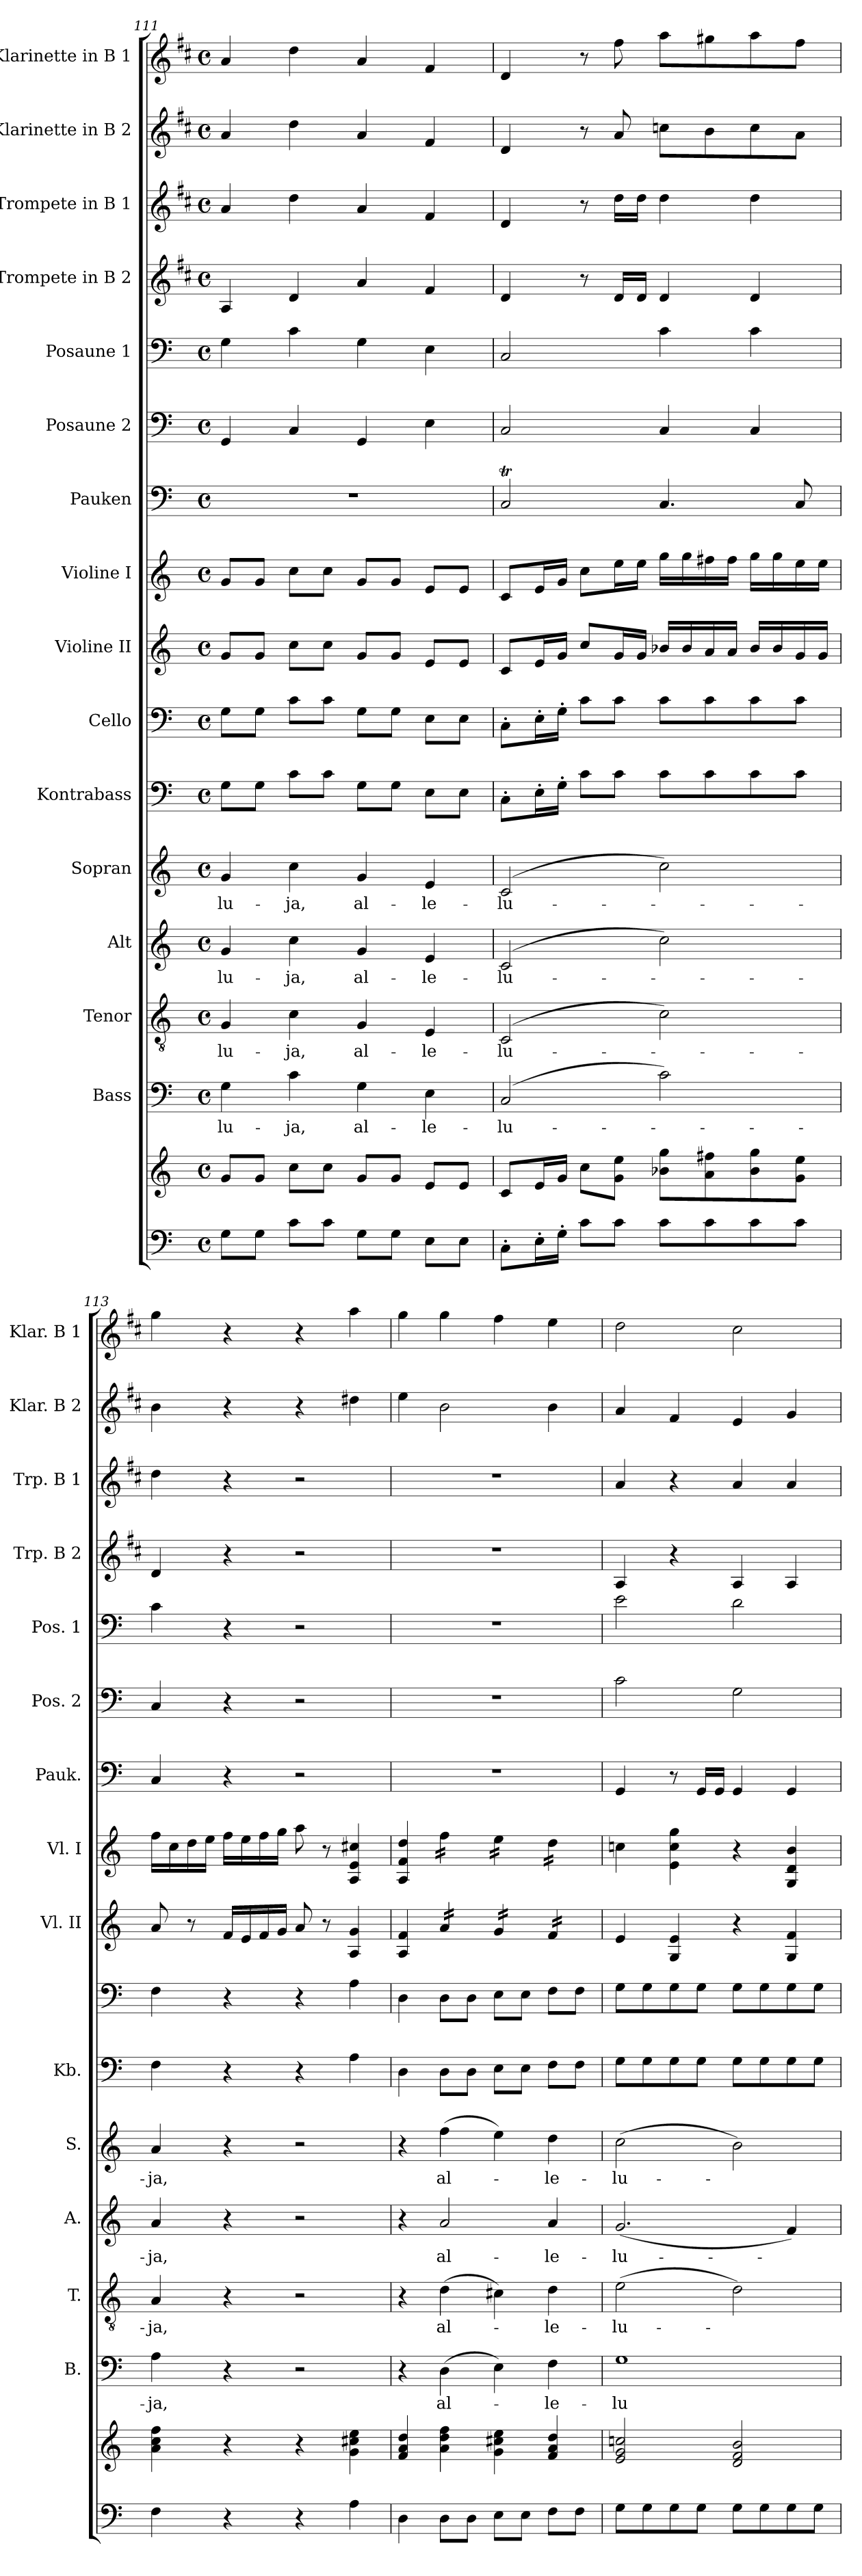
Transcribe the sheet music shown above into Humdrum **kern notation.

**kern	**kern	**kern	**text	**kern	**text	**kern	**text	**kern	**text	**kern	**kern	**kern	**kern	**kern	**kern	**kern	**kern	**kern	**kern	**kern
*part16	*part16	*part15	*part15	*part14	*part14	*part13	*part13	*part12	*part12	*part11	*part10	*part9	*part8	*part7	*part6	*part5	*part4	*part3	*part2	*part1
*staff17	*staff16	*staff15	*staff15	*staff14	*staff14	*staff13	*staff13	*staff12	*staff12	*staff11	*staff10	*staff9	*staff8	*staff7	*staff6	*staff5	*staff4	*staff3	*staff2	*staff1
*	*	*I"Bass	*	*I"Tenor	*	*I"Alt	*	*I"Sopran	*	*I"Kontrabass	*I"Cello	*I"Violine II	*I"Violine I	*I"Pauken	*I"Posaune 2	*I"Posaune 1	*I"Trompete in B 2	*I"Trompete in B 1	*I"Klarinette in B 2	*I"Klarinette in B 1
*	*	*I'B.	*	*I'T.	*	*I'A.	*	*I'S.	*	*I'Kb.	*	*I'Vl. II	*I'Vl. I	*I'Pauk.	*I'Pos. 2	*I'Pos. 1	*I'Trp. B 2	*I'Trp. B 1	*I'Klar. B 2	*I'Klar. B 1
*clefF4	*clefG2	*clefF4	*	*clefGv2	*	*clefG2	*	*clefG2	*	*clefF4	*clefF4	*clefG2	*clefG2	*clefF4	*clefF4	*clefF4	*clefG2	*clefG2	*clefG2	*clefG2
*	*	*	*	*	*	*	*	*	*	*ITrd7c12	*	*	*	*	*	*	*ITrd1c2	*ITrd1c2	*ITrd1c2	*ITrd1c2
*k[]	*k[]	*k[]	*	*k[]	*	*k[]	*	*k[]	*	*k[]	*k[]	*k[]	*k[]	*k[]	*k[]	*k[]	*k[]	*k[]	*k[]	*k[]
*C:	*C:	*C:	*	*C:	*	*C:	*	*C:	*	*C:	*C:	*C:	*C:	*C:	*C:	*C:	*C:	*C:	*C:	*C:
*M4/4	*M4/4	*M4/4	*	*M4/4	*	*M4/4	*	*M4/4	*	*M4/4	*M4/4	*M4/4	*M4/4	*M4/4	*M4/4	*M4/4	*M4/4	*M4/4	*M4/4	*M4/4
*met(c)	*met(c)	*met(c)	*	*met(c)	*	*met(c)	*	*met(c)	*	*met(c)	*met(c)	*met(c)	*met(c)	*met(c)	*met(c)	*met(c)	*met(c)	*met(c)	*met(c)	*met(c)
=111	=111	=111	=111	=111	=111	=111	=111	=111	=111	=111	=111	=111	=111	=111	=111	=111	=111	=111	=111	=111
!	!	!	!LO:LY:b	!	!LO:LY:b	!	!LO:LY:b	!	!LO:LY:b	!	!	!	!	!	!	!	!	!	!	!
8G\L	8g/L	4G\	-lu-	4G/	-lu-	4g/	-lu-	4g/	-lu-	8GG\L	8G\L	8g/L	8g/L	1r	4GG/	4G\	4G/	4g/	4g/	4g/
8G\J	8g/J	.	.	.	.	.	.	.	.	8GG\J	8G\J	8g/J	8g/J	.	.	.	.	.	.	.
!	!	!	!LO:LY:b	!	!LO:LY:b	!	!LO:LY:b	!	!LO:LY:b	!	!	!	!	!	!	!	!	!	!	!
8c\L	8cc\L	4c\	-ja,	4c\	-ja,	4cc\	-ja,	4cc\	-ja,	8C\L	8c\L	8cc\L	8cc\L	.	4C/	4c\	4c/	4cc\	4cc\	4cc\
8c\J	8cc\J	.	.	.	.	.	.	.	.	8C\J	8c\J	8cc\J	8cc\J	.	.	.	.	.	.	.
!	!	!	!LO:LY:b	!	!LO:LY:b	!	!LO:LY:b	!	!LO:LY:b	!	!	!	!	!	!	!	!	!	!	!
8G\L	8g/L	4G\	al-	4G/	al-	4g/	al-	4g/	al-	8GG\L	8G\L	8g/L	8g/L	.	4GG/	4G\	4g/	4g/	4g/	4g/
8G\J	8g/J	.	.	.	.	.	.	.	.	8GG\J	8G\J	8g/J	8g/J	.	.	.	.	.	.	.
!	!	!	!LO:LY:b	!	!LO:LY:b	!	!LO:LY:b	!	!LO:LY:b	!	!	!	!	!	!	!	!	!	!	!
8E\L	8e/L	4E\	-le-	4E/	-le-	4e/	-le-	4e/	-le-	8EE\L	8E\L	8e/L	8e/L	.	4E\	4E\	4e/	4e/	4e/	4e/
8E\J	8e/J	.	.	.	.	.	.	.	.	8EE\J	8E\J	8e/J	8e/J	.	.	.	.	.	.	.
!!LO:PB:g=z
=112	=112	=112	=112	=112	=112	=112	=112	=112	=112	=112	=112	=112	=112	=112	=112	=112	=112	=112	=112	=112
!	!	!	!LO:LY:b	!	!LO:LY:b	!	!LO:LY:b	!	!LO:LY:b	!	!	!	!	!	!	!	!	!	!	!
8C'>\L	8c/L	(2C/	-lu-	(2C/	-lu-	(2c/	-lu-	(2c/	-lu-	8CC'>\L	8C'>\L	8c/L	8c/L	2CT/	2C/	2C/	4c/	4c/	4c/	4c/
16E'>\L	16e/L	.	.	.	.	.	.	.	.	16EE'>\L	16E'>\L	16e/L	16e/L	.	.	.	.	.	.	.
16G'>\JJ	16g/JJ	.	.	.	.	.	.	.	.	16GG'>\JJ	16G'>\JJ	16g/JJ	16g/JJ	.	.	.	.	.	.	.
8c\L	8cc\L	.	.	.	.	.	.	.	.	8C\L	8c\L	8cc/L	8cc\L	.	.	.	8r	8r	8r	8r
8c\J	8g\ 8ee\J	.	.	.	.	.	.	.	.	8C\J	8c\J	16g/L	16ee\L	.	.	.	16c/LL	16cc\LL	8g/	8ee\
.	.	.	.	.	.	.	.	.	.	.	.	16g/JJ	16ee\JJ	.	.	.	16c/JJ	16cc\JJ	.	.
8c\L	8b-X\ 8gg\L	2c\)	.	2c\)	.	2cc\)	.	2cc\)	.	8C\L	8c\L	16b-X/LL	16gg\LL	4.C/	4C/	4c\	4c/	4cc\	8b-X\L	8gg\L
.	.	.	.	.	.	.	.	.	.	.	.	16b-/	16gg\	.	.	.	.	.	.	.
8c\	8a\ 8ff#X\	.	.	.	.	.	.	.	.	8C\	8c\	16a/	16ff#X\	.	.	.	.	.	8a\	8ff#X\
.	.	.	.	.	.	.	.	.	.	.	.	16a/JJ	16ff#\JJ	.	.	.	.	.	.	.
8c\	8b-\ 8gg\	.	.	.	.	.	.	.	.	8C\	8c\	16b-/LL	16gg\LL	.	4C/	4c\	4c/	4cc\	8b-\	8gg\
.	.	.	.	.	.	.	.	.	.	.	.	16b-/	16gg\	.	.	.	.	.	.	.
8c\J	8g\ 8ee\J	.	.	.	.	.	.	.	.	8C\J	8c\J	16g/	16ee\	8C/	.	.	.	.	8g\J	8ee\J
.	.	.	.	.	.	.	.	.	.	.	.	16g/JJ	16ee\JJ	.	.	.	.	.	.	.
=113	=113	=113	=113	=113	=113	=113	=113	=113	=113	=113	=113	=113	=113	=113	=113	=113	=113	=113	=113	=113
!	!	!	!LO:LY:b	!	!LO:LY:b	!	!LO:LY:b	!	!LO:LY:b	!	!	!	!	!	!	!	!	!	!	!
4F\	4a\ 4cc\ 4ff\	4A\	-ja,	4A/	-ja,	4a/	-ja,	4a/	-ja,	4FF\	4F\	8a/	16ff\LL	4C/	4C/	4c\	4c/	4cc\	4a\	4ff\
.	.	.	.	.	.	.	.	.	.	.	.	.	16cc\	.	.	.	.	.	.	.
.	.	.	.	.	.	.	.	.	.	.	.	8r	16dd\	.	.	.	.	.	.	.
.	.	.	.	.	.	.	.	.	.	.	.	.	16ee\JJ	.	.	.	.	.	.	.
4r	4r	4r	.	4r	.	4r	.	4r	.	4r	4r	16f/LL	16ff\LL	4r	4r	4r	4r	4r	4r	4r
.	.	.	.	.	.	.	.	.	.	.	.	16e/	16ee\	.	.	.	.	.	.	.
.	.	.	.	.	.	.	.	.	.	.	.	16f/	16ff\	.	.	.	.	.	.	.
.	.	.	.	.	.	.	.	.	.	.	.	16g/JJ	16gg\JJ	.	.	.	.	.	.	.
4r	4r	2r	.	2r	.	2r	.	2r	.	4r	4r	8a/	8aa\	2r	2r	2r	2r	2r	4r	4r
.	.	.	.	.	.	.	.	.	.	.	.	8r	8r	.	.	.	.	.	.	.
4A\	4g\ 4cc#X\ 4ee\	.	.	.	.	.	.	.	.	4AA\	4A\	4A/ 4g/	4A/ 4e/ 4cc#X/	.	.	.	.	.	4cc#X\	4gg\
=114	=114	=114	=114	=114	=114	=114	=114	=114	=114	=114	=114	=114	=114	=114	=114	=114	=114	=114	=114	=114
4D\	4f/ 4a/ 4dd/	4r	.	4r	.	4r	.	4r	.	4DD\	4D\	4A/ 4f/	4A/ 4f/ 4dd/	1r	1r	1r	1r	1r	4dd\	4ff\
!	!	!	!LO:LY:b	!	!LO:LY:b	!	!LO:LY:b	!	!LO:LY:b	!	!	!	!	!	!	!	!	!	!	!
*	*	*	*	*	*	*	*	*	*	*	*	*tremolo	*	*	*	*	*	*	*	*
*	*	*	*	*	*	*	*	*	*	*	*	*	*tremolo	*	*	*	*	*	*	*
8D\L	4a\ 4dd\ 4ff\	(>4D\	al-	(>4d\	al-	2a/	al-	(>4ff\	al-	8DD\L	8D\L	16a/LL	16ff\LL	.	.	.	.	.	2a\	4ff\
.	.	.	.	.	.	.	.	.	.	.	.	16a/	16ff\	.	.	.	.	.	.	.
8D\J	.	.	.	.	.	.	.	.	.	8DD\J	8D\J	16a/	16ff\	.	.	.	.	.	.	.
.	.	.	.	.	.	.	.	.	.	.	.	16a/JJ	16ff\JJ	.	.	.	.	.	.	.
8E\L	4g\ 4cc#X\ 4ee\	4E\)	.	4c#X\)	.	.	.	4ee\)	.	8EE\L	8E\L	16g/LL	16ee\LL	.	.	.	.	.	.	4ee\
.	.	.	.	.	.	.	.	.	.	.	.	16g/	16ee\	.	.	.	.	.	.	.
8E\J	.	.	.	.	.	.	.	.	.	8EE\J	8E\J	16g/	16ee\	.	.	.	.	.	.	.
.	.	.	.	.	.	.	.	.	.	.	.	16g/JJ	16ee\JJ	.	.	.	.	.	.	.
!	!	!	!LO:LY:b	!	!LO:LY:b	!	!LO:LY:b	!	!LO:LY:b	!	!	!	!	!	!	!	!	!	!	!
8F\L	4f/ 4a/ 4dd/	4F\	-le-	4d\	-le-	4a/	-le-	4dd\	-le-	8FF\L	8F\L	16f/LL	16dd\LL	.	.	.	.	.	4a\	4dd\
.	.	.	.	.	.	.	.	.	.	.	.	16f/	16dd\	.	.	.	.	.	.	.
8F\J	.	.	.	.	.	.	.	.	.	8FF\J	8F\J	16f/	16dd\	.	.	.	.	.	.	.
.	.	.	.	.	.	.	.	.	.	.	.	16f/JJ	16dd\JJ	.	.	.	.	.	.	.
*	*	*	*	*	*	*	*	*	*	*	*	*	*Xtremolo	*	*	*	*	*	*	*
*	*	*	*	*	*	*	*	*	*	*	*	*Xtremolo	*	*	*	*	*	*	*	*
=115	=115	=115	=115	=115	=115	=115	=115	=115	=115	=115	=115	=115	=115	=115	=115	=115	=115	=115	=115	=115
!	!	!	!LO:LY:b	!	!LO:LY:b	!	!LO:LY:b	!	!LO:LY:b	!	!	!	!	!	!	!	!	!	!	!
8G\L	2e/ 2g/ 2ccn/	1G	-lu-	(>2e\	-lu-	(<2.g/	-lu-	(>2cc\	-lu-	8GG\L	8G\L	4e/	4ccn\	4GG/	2c\	2e\	4G/	4g/	4g/	2cc\
8G\	.	.	.	.	.	.	.	.	.	8GG\	8G\	.	.	.	.	.	.	.	.	.
8G\	.	.	.	.	.	.	.	.	.	8GG\	8G\	4G/ 4e/	4e\ 4cc\ 4gg\	8r	.	.	4r	4r	4e/	.
8G\J	.	.	.	.	.	.	.	.	.	8GG\J	8G\J	.	.	16GG/LL	.	.	.	.	.	.
.	.	.	.	.	.	.	.	.	.	.	.	.	.	16GG/JJ	.	.	.	.	.	.
8G\L	2d/ 2f/ 2b/	.	.	2d\)	.	.	.	2b\)	.	8GG\L	8G\L	4r	4r	4GG/	2G\	2d\	4G/	4g/	4d/	2b\
8G\	.	.	.	.	.	.	.	.	.	8GG\	8G\	.	.	.	.	.	.	.	.	.
8G\	.	.	.	.	.	4f/)	.	.	.	8GG\	8G\	4G/ 4f/	4G/ 4d/ 4b/	4GG/	.	.	4G/	4g/	4f/	.
8G\J	.	.	.	.	.	.	.	.	.	8GG\J	8G\J	.	.	.	.	.	.	.	.	.
=	=	=	=	=	=	=	=	=	=	=	=	=	=	=	=	=	=	=	=	=
*-	*-	*-	*-	*-	*-	*-	*-	*-	*-	*-	*-	*-	*-	*-	*-	*-	*-	*-	*-	*-
